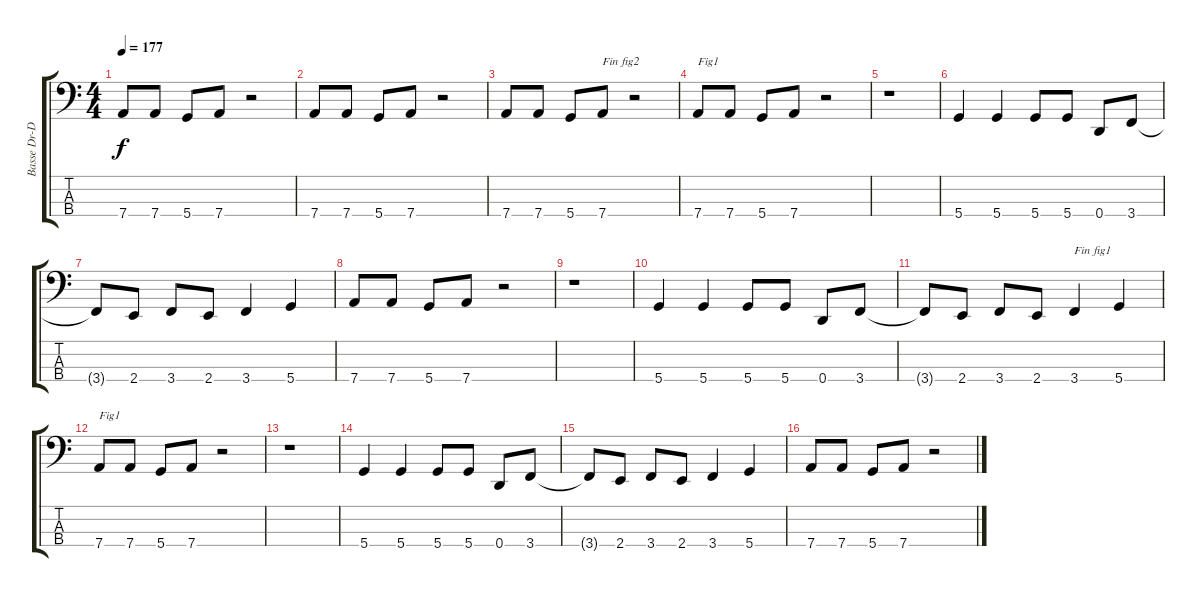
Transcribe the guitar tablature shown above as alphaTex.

\track ("Basse Dr-D" "Basse Dr-D") {instrument electricbasspick}
\staff {score tabs}
\tuning (G2 D2 A1 D1) {hide}
\ts (4 4)
\tempo 177
\clef f4
\ks c
7.4.8{dy f} 7.4.8 5.4.8 7.4.8 r.2 |
7.4.8 7.4.8 5.4.8 7.4.8 r.2 |
7.4.8 7.4.8 5.4.8 7.4.8{txt "Fin fig2"} r.2 |
7.4.8{txt "Fig1"} 7.4.8 5.4.8 7.4.8 r.2 |
r.1 |
5.4.4 5.4.4 5.4.8 5.4.8 0.4.8 3.4.8 |
3.4{t}.8 2.4.8 3.4.8 2.4.8 3.4.4 5.4.4 |
7.4.8 7.4.8 5.4.8 7.4.8 r.2 |
r.1 |
5.4.4 5.4.4 5.4.8 5.4.8 0.4.8 3.4.8 |
3.4{t}.8 2.4.8 3.4.8 2.4.8 3.4.4{txt "Fin fig1"} 5.4.4 |
7.4.8{txt "Fig1"} 7.4.8 5.4.8 7.4.8 r.2 |
r.1 |
5.4.4 5.4.4 5.4.8 5.4.8 0.4.8 3.4.8 |
3.4{t}.8 2.4.8 3.4.8 2.4.8 3.4.4 5.4.4 |
7.4.8 7.4.8 5.4.8 7.4.8 r.2
